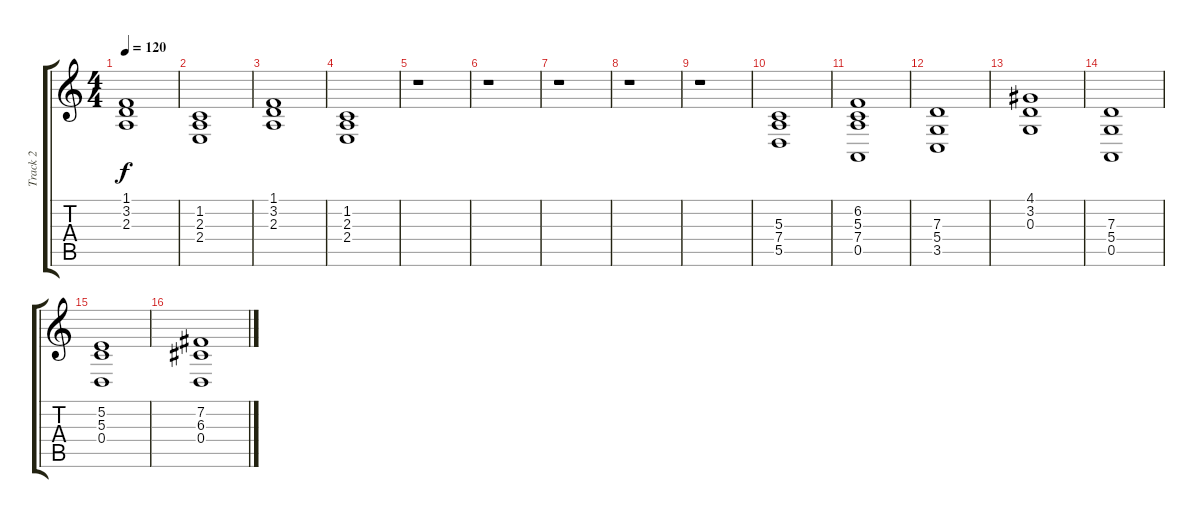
\track ("Track 2" "Track 2") {instrument acousticgrandpiano}
\staff {score tabs}
\tuning (E4 B3 G3 D3 A2 E2) {hide}
\ts (4 4)
\tempo 120
\clef g2
\ks c
(1.1 3.2 2.3).1{dy f} |
(1.2 2.3 2.4).1 |
(1.1 3.2 2.3).1 |
(1.2 2.3 2.4).1 |
r.1 |
r.1 |
r.1 |
r.1 |
r.1 |
(5.3 7.4 5.5).1 |
(6.2 5.3 7.4 0.5).1 |
(7.3 5.4 3.5).1 |
(4.1 3.2 0.3).1 |
(7.3 5.4 0.5).1 |
(5.2 5.3 0.4).1 |
(7.2 6.3 0.4).1
